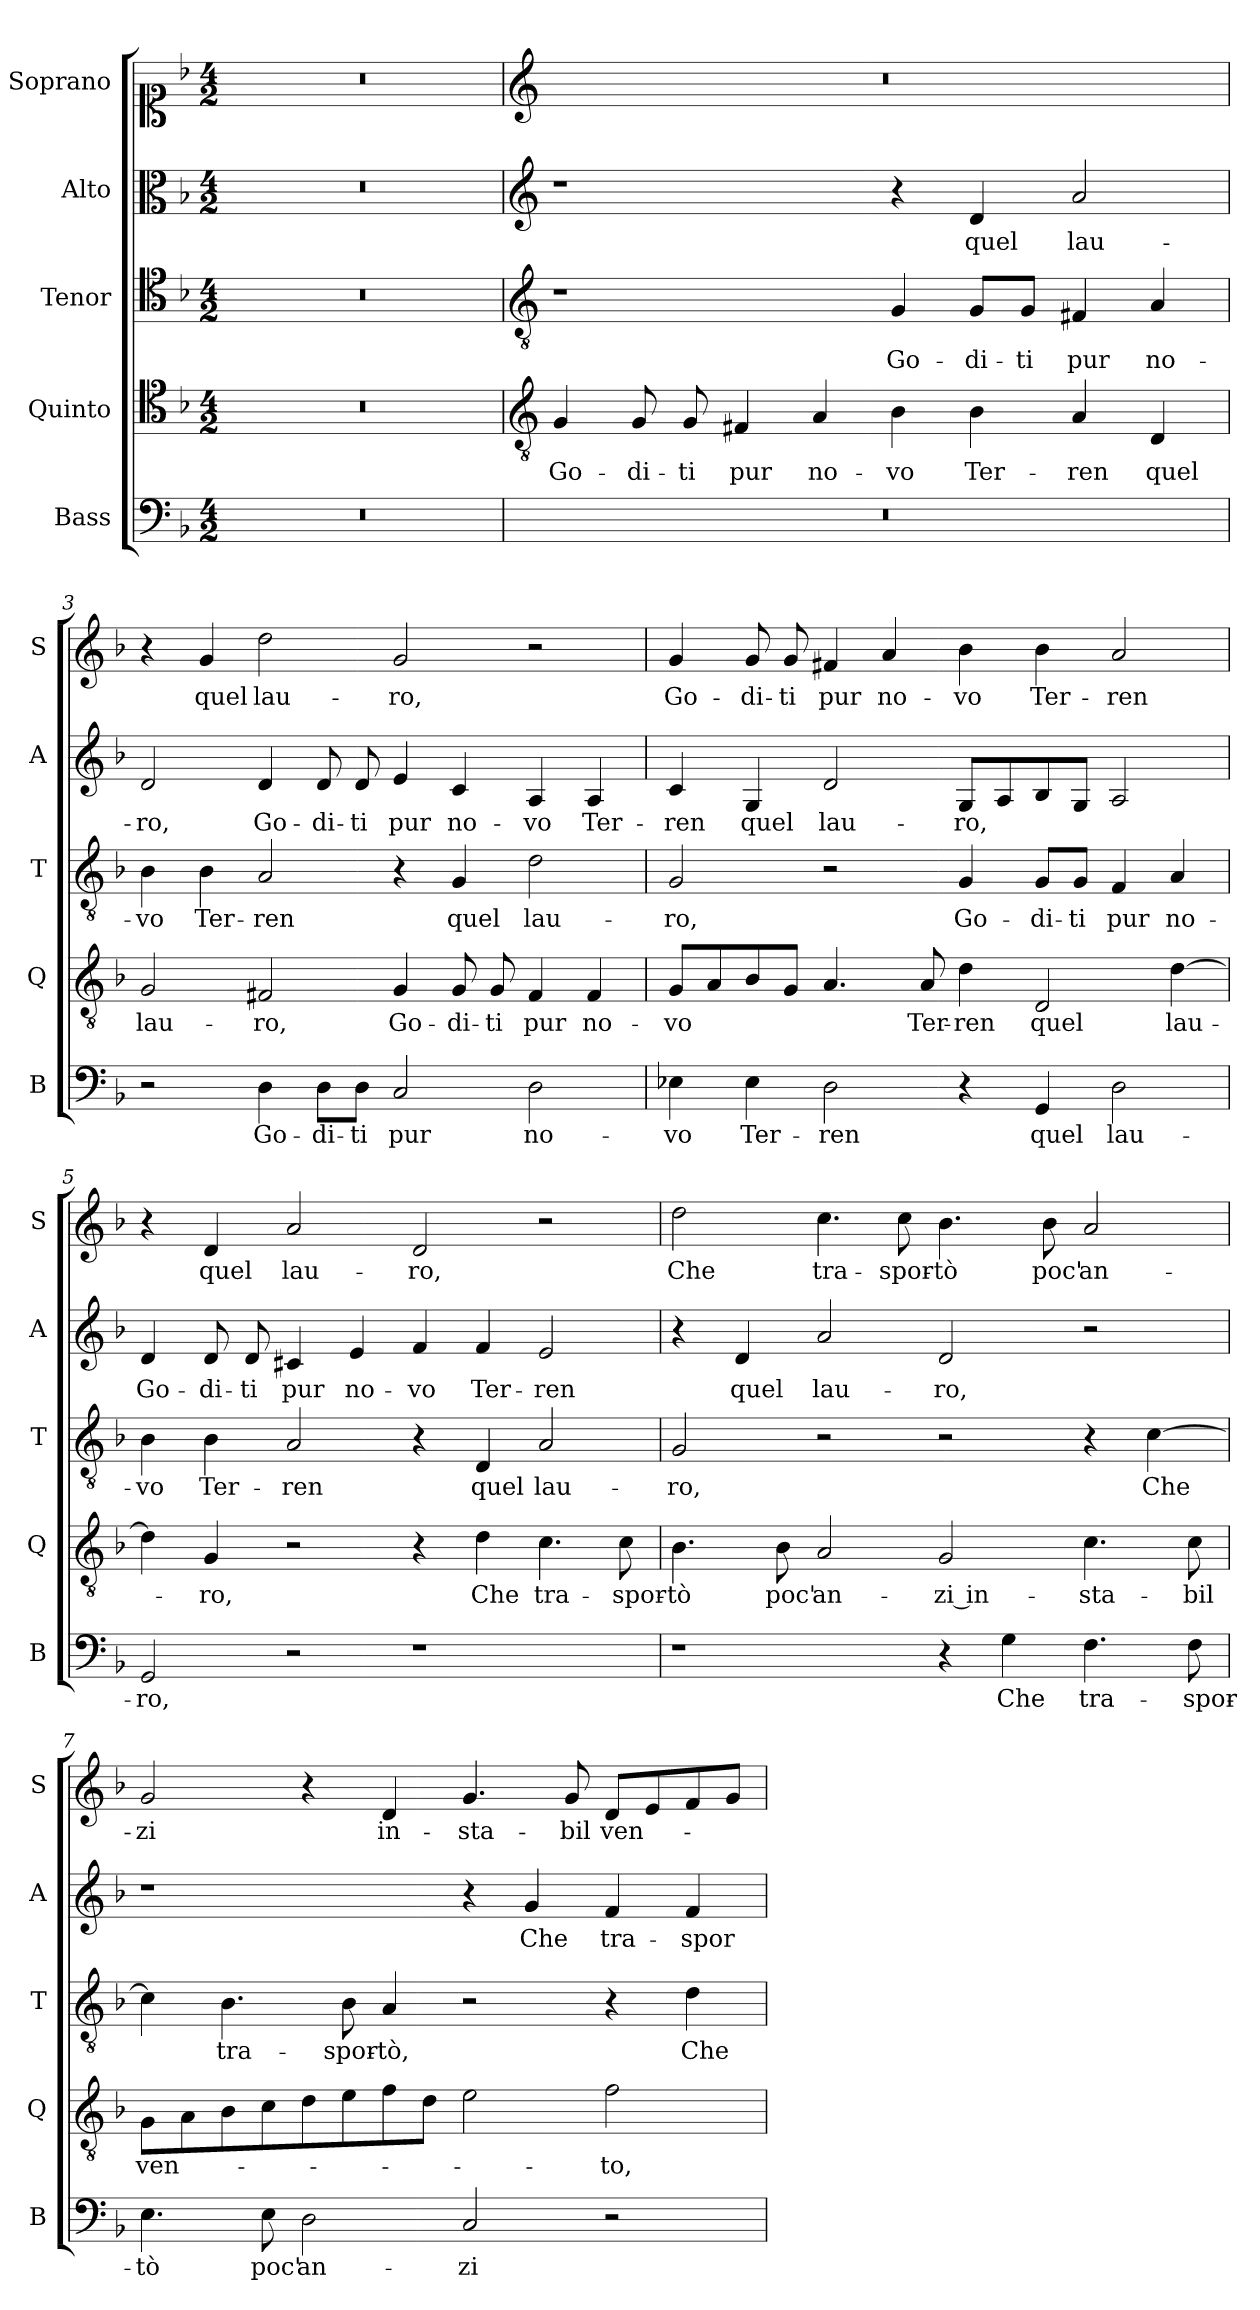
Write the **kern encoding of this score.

**kern	**text	**kern	**text	**kern	**text	**kern	**text	**kern	**text
*part5	*part5	*part4	*part4	*part3	*part3	*part2	*part2	*part1	*part1
*staff5	*staff5	*staff4	*staff4	*staff3	*staff3	*staff2	*staff2	*staff1	*staff1
*I"Bass	*	*I"Quinto	*	*I"Tenor	*	*I"Alto	*	*I"Soprano	*
*I'B	*	*I'Q	*	*I'T	*	*I'A	*	*I'S	*
*clefF4	*	*clefC4	*	*clefC4	*	*clefC3	*	*clefC1	*
*k[b-]	*	*k[b-]	*	*k[b-]	*	*k[b-]	*	*k[b-]	*
*F:	*	*F:	*	*F:	*	*F:	*	*F:	*
*M4/2	*	*M4/2	*	*M4/2	*	*M4/2	*	*M4/2	*
=1	=1	=1	=1	=1	=1	=1	=1	=1	=1
0r	.	0r	.	0r	.	0r	.	0r	.
=2	=2	=2	=2	=2	=2	=2	=2	=2	=2
*	*	*clefGv2	*	*clefGv2	*	*clefG2	*	*clefG2	*
!	!	!	!LO:LY:b	!	!	!	!	!	!
0r	.	4G/	Go-	1r	.	1r	.	0r	.
!	!	!	!LO:LY:b	!	!	!	!	!	!
.	.	8G/	-di-	.	.	.	.	.	.
!	!	!	!LO:LY:b	!	!	!	!	!	!
.	.	8G/	-ti	.	.	.	.	.	.
!	!	!	!LO:LY:b	!	!	!	!	!	!
.	.	4F#X/	pur	.	.	.	.	.	.
!	!	!	!LO:LY:b	!	!	!	!	!	!
.	.	4A/	no-	.	.	.	.	.	.
!	!	!	!LO:LY:b	!	!LO:LY:b	!	!	!	!
.	.	4B-\	-vo	4G/	Go-	4r	.	.	.
!	!	!	!LO:LY:b	!	!LO:LY:b	!	!LO:LY:b	!	!
.	.	4B-\	Ter-	8G/L	-di-	4d/	quel	.	.
!	!	!	!	!	!LO:LY:b	!	!	!	!
.	.	.	.	8G/J	-ti	.	.	.	.
!	!	!	!LO:LY:b	!	!LO:LY:b	!	!LO:LY:b	!	!
.	.	4A/	-ren	4F#X/	pur	2a/	lau-	.	.
!	!	!	!LO:LY:b	!	!LO:LY:b	!	!	!	!
.	.	4D/	quel	4A/	no-	.	.	.	.
=3	=3	=3	=3	=3	=3	=3	=3	=3	=3
!	!	!	!LO:LY:b	!	!LO:LY:b	!	!LO:LY:b	!	!
2r	.	2G/	lau-	4B-\	-vo	2d/	-ro,	4r	.
!	!	!	!	!	!LO:LY:b	!	!	!	!LO:LY:b
.	.	.	.	4B-\	Ter-	.	.	4g/	quel
!	!LO:LY:b	!	!LO:LY:b	!	!LO:LY:b	!	!LO:LY:b	!	!LO:LY:b
4D\	Go-	2F#X/	-ro,	2A/	-ren	4d/	Go-	2dd\	lau-
!	!LO:LY:b	!	!	!	!	!	!LO:LY:b	!	!
8D\L	-di-	.	.	.	.	8d/	-di-	.	.
!	!LO:LY:b	!	!	!	!	!	!LO:LY:b	!	!
8D\J	-ti	.	.	.	.	8d/	-ti	.	.
!	!LO:LY:b	!	!LO:LY:b	!	!	!	!LO:LY:b	!	!LO:LY:b
2C/	pur	4G/	Go-	4r	.	4e/	pur	2g/	-ro,
!	!	!	!LO:LY:b	!	!LO:LY:b	!	!LO:LY:b	!	!
.	.	8G/	-di-	4G/	quel	4c/	no-	.	.
!	!	!	!LO:LY:b	!	!	!	!	!	!
.	.	8G/	-ti	.	.	.	.	.	.
!	!LO:LY:b	!	!LO:LY:b	!	!LO:LY:b	!	!LO:LY:b	!	!
2D\	no-	4F#/	pur	2d\	lau-	4A/	-vo	2r	.
!	!	!	!LO:LY:b	!	!	!	!LO:LY:b	!	!
.	.	4F#/	no-	.	.	4A/	Ter-	.	.
!!LO:LB:g=z
=4	=4	=4	=4	=4	=4	=4	=4	=4	=4
!	!LO:LY:b	!	!LO:LY:b	!	!LO:LY:b	!	!LO:LY:b	!	!LO:LY:b
4E-X\	-vo	8G/L	-vo	2G/	-ro,	4c/	-ren	4g/	Go-
.	.	8A/	.	.	.	.	.	.	.
!	!LO:LY:b	!	!	!	!	!	!LO:LY:b	!	!LO:LY:b
4E-\	Ter-	8B-/	.	.	.	4G/	quel	8g/	-di-
!	!	!	!	!	!	!	!	!	!LO:LY:b
.	.	8G/J	.	.	.	.	.	8g/	-ti
!	!LO:LY:b	!	!	!	!	!	!LO:LY:b	!	!LO:LY:b
2D\	-ren	4.A/	.	2r	.	2d/	lau-	4f#X/	pur
!	!	!	!	!	!	!	!	!	!LO:LY:b
.	.	.	.	.	.	.	.	4a/	no-
!	!	!	!LO:LY:b	!	!	!	!	!	!
.	.	8A/	Ter-	.	.	.	.	.	.
!	!	!	!LO:LY:b	!	!LO:LY:b	!	!LO:LY:b	!	!LO:LY:b
4r	.	4d\	-ren	4G/	Go-	8G/L	-ro,	4b-\	-vo
.	.	.	.	.	.	8A/	.	.	.
!	!LO:LY:b	!	!LO:LY:b	!	!LO:LY:b	!	!	!	!LO:LY:b
4GG/	quel	2D/	quel	8G/L	-di-	8B-/	.	4b-\	Ter-
!	!	!	!	!	!LO:LY:b	!	!	!	!
.	.	.	.	8G/J	-ti	8G/J	.	.	.
!	!LO:LY:b	!	!	!	!LO:LY:b	!	!	!	!LO:LY:b
2D\	lau-	.	.	4F/	pur	2A/	.	2a/	-ren
!	!	!	!LO:LY:b	!	!LO:LY:b	!	!	!	!
.	.	[4d\	lau-	4A/	no-	.	.	.	.
=5	=5	=5	=5	=5	=5	=5	=5	=5	=5
!	!LO:LY:b	!	!	!	!LO:LY:b	!	!LO:LY:b	!	!
2GG/	-ro,	4d\]	.	4B-\	-vo	4d/	Go-	4r	.
!	!	!	!LO:LY:b	!	!LO:LY:b	!	!LO:LY:b	!	!LO:LY:b
.	.	4G/	-ro,	4B-\	Ter-	8d/	-di-	4d/	quel
!	!	!	!	!	!	!	!LO:LY:b	!	!
.	.	.	.	.	.	8d/	-ti	.	.
!	!	!	!	!	!LO:LY:b	!	!LO:LY:b	!	!LO:LY:b
2r	.	2r	.	2A/	-ren	4c#X/	pur	2a/	lau-
!	!	!	!	!	!	!	!LO:LY:b	!	!
.	.	.	.	.	.	4e/	no-	.	.
!	!	!	!	!	!	!	!LO:LY:b	!	!LO:LY:b
1r	.	4r	.	4r	.	4f/	-vo	2d/	-ro,
!	!	!	!LO:LY:b	!	!LO:LY:b	!	!LO:LY:b	!	!
.	.	4d\	Che	4D/	quel	4f/	Ter-	.	.
!	!	!	!LO:LY:b	!	!LO:LY:b	!	!LO:LY:b	!	!
.	.	4.c\	tra-	2A/	lau-	2e/	-ren	2r	.
!	!	!	!LO:LY:b	!	!	!	!	!	!
.	.	8c\	-spor-	.	.	.	.	.	.
=6	=6	=6	=6	=6	=6	=6	=6	=6	=6
!	!	!	!LO:LY:b	!	!LO:LY:b	!	!	!	!LO:LY:b
1r	.	4.B-\	-tò	2G/	-ro,	4r	.	2dd\	Che
!	!	!	!	!	!	!	!LO:LY:b	!	!
.	.	.	.	.	.	4d/	quel	.	.
!	!	!	!LO:LY:b	!	!	!	!	!	!
.	.	8B-\	poc'	.	.	.	.	.	.
!	!	!	!LO:LY:b	!	!	!	!LO:LY:b	!	!LO:LY:b
.	.	2A/	an-	2r	.	2a/	lau-	4.cc\	tra-
!	!	!	!	!	!	!	!	!	!LO:LY:b
.	.	.	.	.	.	.	.	8cc\	-spor-
!	!	!	!LO:LY:b	!	!	!	!LO:LY:b	!	!LO:LY:b
4r	.	2G/	-zi in-	2r	.	2d/	-ro,	4.b-\	-tò
!	!LO:LY:b	!	!	!	!	!	!	!	!
4G\	Che	.	.	.	.	.	.	.	.
!	!	!	!	!	!	!	!	!	!LO:LY:b
.	.	.	.	.	.	.	.	8b-\	poc'
!	!LO:LY:b	!	!LO:LY:b	!	!	!	!	!	!LO:LY:b
4.F\	tra-	4.c\	-sta-	4r	.	2r	.	2a/	an-
!	!	!	!	!	!LO:LY:b	!	!	!	!
.	.	.	.	[4c\	Che	.	.	.	.
!	!LO:LY:b	!	!LO:LY:b	!	!	!	!	!	!
8F\	-spor-	8c\	-bil	.	.	.	.	.	.
!!LO:PB:g=z
=7	=7	=7	=7	=7	=7	=7	=7	=7	=7
!	!LO:LY:b	!	!LO:LY:b	!	!	!	!	!	!LO:LY:b
4.E\	-tò	8G\L	ven-	4c\]	.	1r	.	2g/	-zi
.	.	8A\	.	.	.	.	.	.	.
!	!	!	!	!	!LO:LY:b	!	!	!	!
.	.	8B-\	.	4.B-\	tra-	.	.	.	.
!	!LO:LY:b	!	!	!	!	!	!	!	!
8E\	poc'	8c\	.	.	.	.	.	.	.
!	!LO:LY:b	!	!	!	!	!	!	!	!
2D\	an-	8d\	.	.	.	.	.	4r	.
!	!	!	!	!	!LO:LY:b	!	!	!	!
.	.	8e\	.	8B-\	-spor-	.	.	.	.
!	!	!	!	!	!LO:LY:b	!	!	!	!LO:LY:b
.	.	8f\	.	4A/	-tò,	.	.	4d/	in-
.	.	8d\J	.	.	.	.	.	.	.
!	!LO:LY:b	!	!	!	!	!	!	!	!LO:LY:b
2C/	-zi	2e\	.	2r	.	4r	.	4.g/	-sta-
!	!	!	!	!	!	!	!LO:LY:b	!	!
.	.	.	.	.	.	4g/	Che	.	.
!	!	!	!	!	!	!	!	!	!LO:LY:b
.	.	.	.	.	.	.	.	8g/	-bil
!	!	!	!LO:LY:b	!	!	!	!LO:LY:b	!	!LO:LY:b
2r	.	2f\	-to,	4r	.	4f/	tra-	8d/L	ven-
.	.	.	.	.	.	.	.	8e/	.
!	!	!	!	!	!LO:LY:b	!	!LO:LY:b	!	!
.	.	.	.	4d\	Che	4f/	-spor-	8f/	.
.	.	.	.	.	.	.	.	8g/J	.
=	=	=	=	=	=	=	=	=	=
*-	*-	*-	*-	*-	*-	*-	*-	*-	*-
